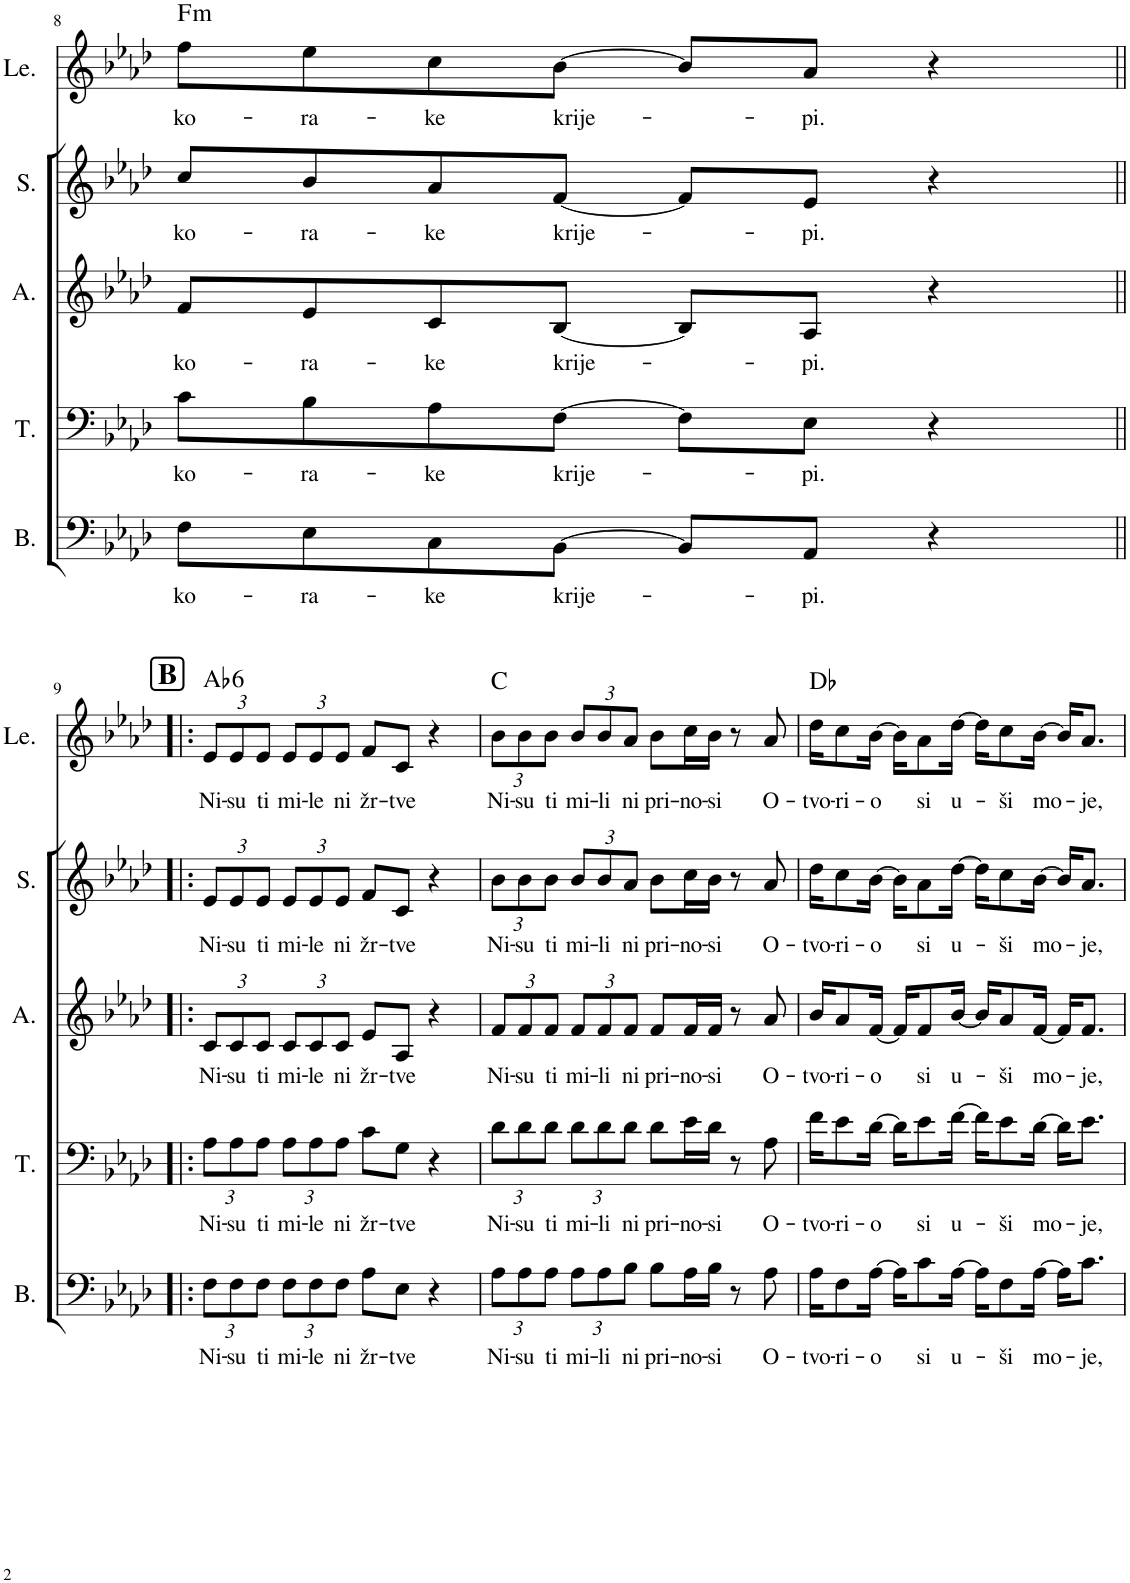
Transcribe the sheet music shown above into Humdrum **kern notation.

**kern	**text	**kern	**text	**kern	**text	**kern	**text	**kern	**text	**harte
*part5	*part5	*part4	*part4	*part3	*part3	*part2	*part2	*part1	*part1	*part1
*staff5	*staff5	*staff4	*staff4	*staff3	*staff3	*staff2	*staff2	*staff1	*staff1	*
*I"Bass	*	*I"Tenor	*	*I"Alto	*	*I"Soprano	*	*I"Lead	*	*
*I'B.	*	*I'T.	*	*I'A.	*	*I'S.	*	*I'Le.	*	*
!!LO:PB:g=z
*clefF4	*	*clefF4	*	*clefG2	*	*clefG2	*	*clefG2	*	*
*k[b-e-a-d-]	*	*k[b-e-a-d-]	*	*k[b-e-a-d-]	*	*k[b-e-a-d-]	*	*k[b-e-a-d-]	*	*
*M4/4	*	*M4/4	*	*M4/4	*	*M4/4	*	*M4/4	*	*
=8	=8	=8	=8	=8	=8	=8	=8	=8	=8	=8
!	!LO:LY:b	!	!LO:LY:b	!	!LO:LY:b	!	!LO:LY:b	!	!LO:LY:b	!LO:H:kt=m
8F\L	ko-	8c\L	ko-	8f/L	ko-	8cc/L	ko-	8ff\L	ko-	F:min
!	!LO:LY:b	!	!LO:LY:b	!	!LO:LY:b	!	!LO:LY:b	!	!LO:LY:b	!
8E-\	-ra-	8B-\	-ra-	8e-/	-ra-	8b-/	-ra-	8ee-\	-ra-	.
!	!LO:LY:b	!	!LO:LY:b	!	!LO:LY:b	!	!LO:LY:b	!	!LO:LY:b	!
8C\	-ke	8A-\	-ke	8c/	-ke	8a-/	-ke	8cc\	-ke	.
!	!LO:LY:b	!	!LO:LY:b	!	!LO:LY:b	!	!LO:LY:b	!	!LO:LY:b	!
[8BB-\J	-krije-	[8F\J	-krije-	[8B-/J	-krije-	[8f/J	-krije-	[8b-\J	-krije-	.
8BB-/L]	.	8F\L]	.	8B-/L]	.	8f/L]	.	8b-/L]	.	.
!	!LO:LY:b	!	!LO:LY:b	!	!LO:LY:b	!	!LO:LY:b	!	!LO:LY:b	!
8AA-/J	-pi.	8E-\J	-pi.	8A-/J	-pi.	8e-/J	-pi.	8a-/J	-pi.	.
4r	.	4r	.	4r	.	4r	.	4r	.	.
!!LO:LB:g=z
!!LO:REH:place=s1:a:B:cj:fs=14:t=B
=9!|:	=9!|:	=9!|:	=9!|:	=9!|:	=9!|:	=9!|:	=9!|:	=9!|:	=9!|:	=9!|:
*Xbrackettup	*	*	*	*	*	*	*	*	*	*
!	!LO:LY:b	!	!	!	!	!	!	!	!	!
*	*	*Xbrackettup	*	*	*	*	*	*	*	*
!	!	!	!LO:LY:b	!	!	!	!	!	!	!
*	*	*	*	*Xbrackettup	*	*	*	*	*	*
!	!	!	!	!	!LO:LY:b	!	!	!	!	!
*	*	*	*	*	*	*Xbrackettup	*	*	*	*
!	!	!	!	!	!	!	!LO:LY:b	!	!	!
*	*	*	*	*	*	*	*	*Xbrackettup	*	*
!	!	!	!	!	!	!	!	!	!LO:LY:b	!LO:H:kt=6
12F\L	Ni-	12A-\L	Ni-	12c/L	Ni-	12e-/L	Ni-	12e-/L	Ni-	Ab:maj6
!	!LO:LY:b	!	!LO:LY:b	!	!LO:LY:b	!	!LO:LY:b	!	!LO:LY:b	!
12F\	-su	12A-\	-su	12c/	-su	12e-/	-su	12e-/	-su	.
!	!LO:LY:b	!	!LO:LY:b	!	!LO:LY:b	!	!LO:LY:b	!	!LO:LY:b	!
12F\J	ti	12A-\J	ti	12c/J	ti	12e-/J	ti	12e-/J	ti	.
!	!LO:LY:b	!	!LO:LY:b	!	!LO:LY:b	!	!LO:LY:b	!	!LO:LY:b	!
12F\L	mi-	12A-\L	mi-	12c/L	mi-	12e-/L	mi-	12e-/L	mi-	.
!	!LO:LY:b	!	!LO:LY:b	!	!LO:LY:b	!	!LO:LY:b	!	!LO:LY:b	!
12F\	-le	12A-\	-le	12c/	-le	12e-/	-le	12e-/	-le	.
!	!LO:LY:b	!	!LO:LY:b	!	!LO:LY:b	!	!LO:LY:b	!	!LO:LY:b	!
12F\J	ni	12A-\J	ni	12c/J	ni	12e-/J	ni	12e-/J	ni	.
!	!LO:LY:b	!	!LO:LY:b	!	!LO:LY:b	!	!LO:LY:b	!	!LO:LY:b	!
8A-\L	žr-	8c\L	žr-	8e-/L	žr-	8f/L	žr-	8f/L	žr-	.
!	!LO:LY:b	!	!LO:LY:b	!	!LO:LY:b	!	!LO:LY:b	!	!LO:LY:b	!
8E-\J	-tve	8G\J	-tve	8A-/J	-tve	8c/J	-tve	8c/J	-tve	.
4r	.	4r	.	4r	.	4r	.	4r	.	.
=10	=10	=10	=10	=10	=10	=10	=10	=10	=10	=10
!	!LO:LY:b	!	!LO:LY:b	!	!LO:LY:b	!	!LO:LY:b	!	!LO:LY:b	!
12A-\L	Ni-	12d-\L	Ni-	12f/L	Ni-	12b-\L	Ni-	12b-\L	Ni-	C:maj
!	!LO:LY:b	!	!LO:LY:b	!	!LO:LY:b	!	!LO:LY:b	!	!LO:LY:b	!
12A-\	-su	12d-\	-su	12f/	-su	12b-\	-su	12b-\	-su	.
!	!LO:LY:b	!	!LO:LY:b	!	!LO:LY:b	!	!LO:LY:b	!	!LO:LY:b	!
12A-\J	ti	12d-\J	ti	12f/J	ti	12b-\J	ti	12b-\J	ti	.
!	!LO:LY:b	!	!LO:LY:b	!	!LO:LY:b	!	!LO:LY:b	!	!LO:LY:b	!
12A-\L	mi-	12d-\L	mi-	12f/L	mi-	12b-/L	mi-	12b-/L	mi-	.
!	!LO:LY:b	!	!LO:LY:b	!	!LO:LY:b	!	!LO:LY:b	!	!LO:LY:b	!
12A-\	-li	12d-\	-li	12f/	-li	12b-/	-li	12b-/	-li	.
!	!LO:LY:b	!	!LO:LY:b	!	!LO:LY:b	!	!LO:LY:b	!	!LO:LY:b	!
12B-\J	ni	12d-\J	ni	12f/J	ni	12a-/J	ni	12a-/J	ni	.
!	!LO:LY:b	!	!LO:LY:b	!	!LO:LY:b	!	!LO:LY:b	!	!LO:LY:b	!
8B-\L	pri-	8d-\L	pri-	8f/L	pri-	8b-\L	pri-	8b-\L	pri-	.
!	!LO:LY:b	!	!LO:LY:b	!	!LO:LY:b	!	!LO:LY:b	!	!LO:LY:b	!
16A-\L	-no-	16e-\L	-no-	16f/L	-no-	16cc\L	-no-	16cc\L	-no-	.
!	!LO:LY:b	!	!LO:LY:b	!	!LO:LY:b	!	!LO:LY:b	!	!LO:LY:b	!
16B-\JJ	-si	16d-\JJ	-si	16f/JJ	-si	16b-\JJ	-si	16b-\JJ	-si	.
8r	.	8r	.	8r	.	8r	.	8r	.	.
!	!LO:LY:b	!	!LO:LY:b	!	!LO:LY:b	!	!LO:LY:b	!	!LO:LY:b	!
8A-\	O-	8A-\	O-	8a-/	O-	8a-/	O-	8a-/	O-	.
=11	=11	=11	=11	=11	=11	=11	=11	=11	=11	=11
!	!LO:LY:b	!	!LO:LY:b	!	!LO:LY:b	!	!LO:LY:b	!	!LO:LY:b	!
16A-\KL	-tvo-	16f\KL	-tvo-	16b-/KL	-tvo-	16dd-\KL	-tvo-	16dd-\KL	-tvo-	Db:maj
!	!LO:LY:b	!	!LO:LY:b	!	!LO:LY:b	!	!LO:LY:b	!	!LO:LY:b	!
8F\	-ri-	8e-\	-ri-	8a-/	-ri-	8cc\	-ri-	8cc\	-ri-	.
!	!LO:LY:b	!	!LO:LY:b	!	!LO:LY:b	!	!LO:LY:b	!	!LO:LY:b	!
[16A-\Jk	-o	[16d-\Jk	-o	[16f/Jk	-o	[16b-\Jk	-o	[16b-\Jk	-o	.
16A-\KL]	.	16d-\KL]	.	16f/KL]	.	16b-\KL]	.	16b-\KL]	.	.
!	!LO:LY:b	!	!LO:LY:b	!	!LO:LY:b	!	!LO:LY:b	!	!LO:LY:b	!
8c\	si	8e-\	si	8f/	si	8a-\	si	8a-\	si	.
!	!LO:LY:b	!	!LO:LY:b	!	!LO:LY:b	!	!LO:LY:b	!	!LO:LY:b	!
[16A-\Jk	u-	[16f\Jk	u-	[16b-/Jk	u-	[16dd-\Jk	u-	[16dd-\Jk	u-	.
16A-\KL]	.	16f\KL]	.	16b-/KL]	.	16dd-\KL]	.	16dd-\KL]	.	.
!	!LO:LY:b	!	!LO:LY:b	!	!LO:LY:b	!	!LO:LY:b	!	!LO:LY:b	!
8F\	-ši	8e-\	-ši	8a-/	-ši	8cc\	-ši	8cc\	-ši	.
!	!LO:LY:b	!	!LO:LY:b	!	!LO:LY:b	!	!LO:LY:b	!	!LO:LY:b	!
[16A-\Jk	mo-	[16d-\Jk	mo-	[16f/Jk	mo-	[16b-\Jk	mo-	[16b-\Jk	mo-	.
16A-\KL]	.	16d-\KL]	.	16f/KL]	.	16b-/KL]	.	16b-/KL]	.	.
!	!LO:LY:b	!	!LO:LY:b	!	!LO:LY:b	!	!LO:LY:b	!	!LO:LY:b	!
8.c\J	-je,	8.e-\J	-je,	8.f/J	-je,	8.a-/J	-je,	8.a-/J	-je,	.
=	=	=	=	=	=	=	=	=	=	=
*-	*-	*-	*-	*-	*-	*-	*-	*-	*-	*-
